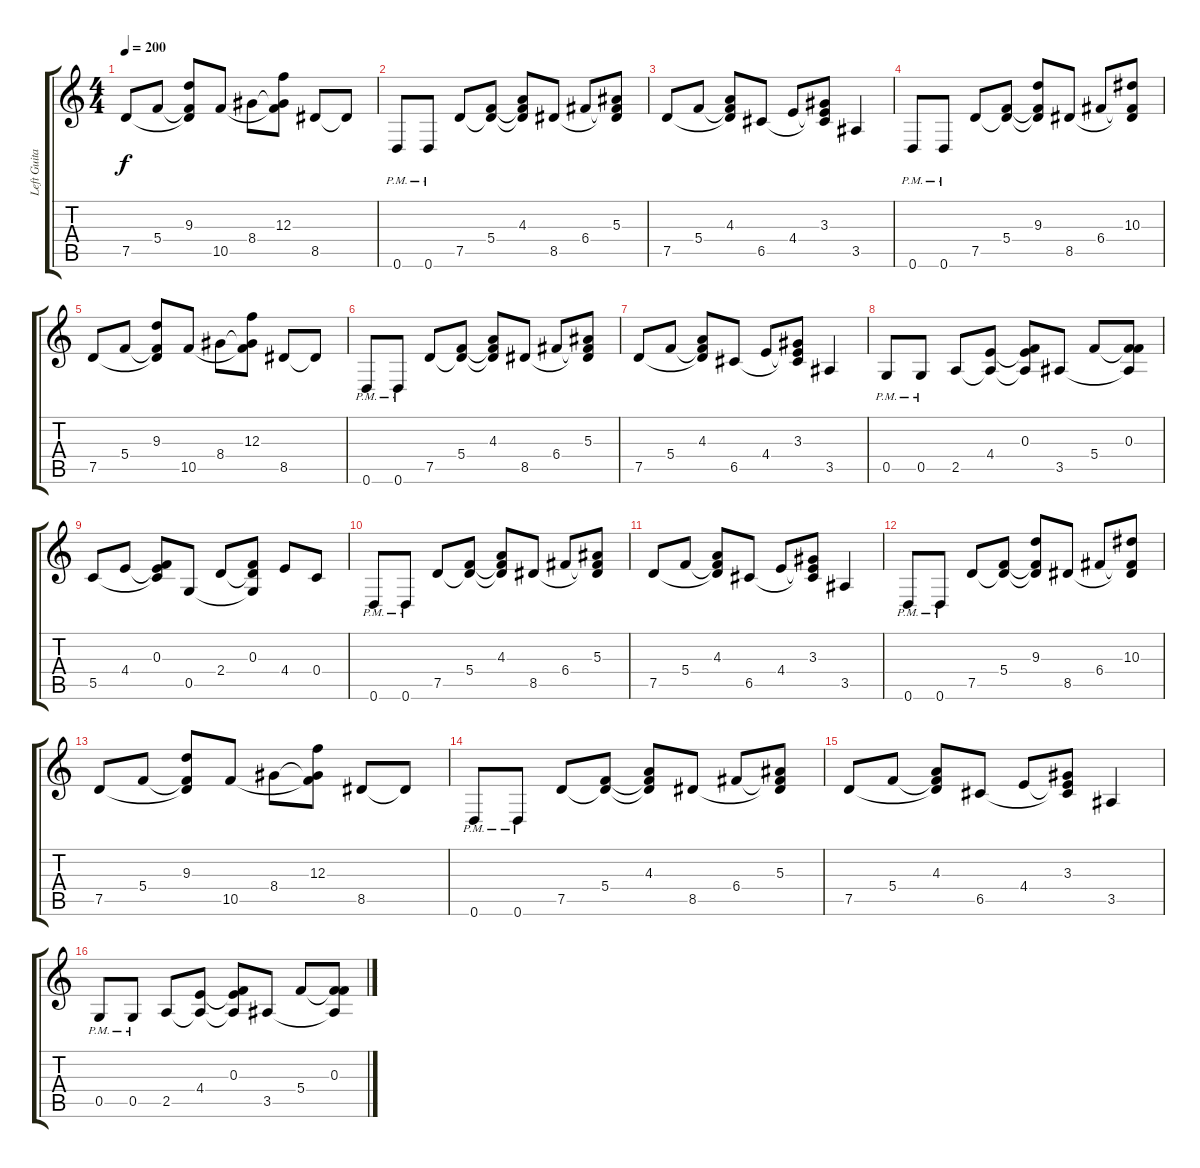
\track ("Left Guitar" "Left Guita") {instrument distortionguitar}
\staff {score tabs}
\tuning (D4 A3 F3 C3 G2 D2) {hide}
\ts (4 4)
\tempo 200
\clef g2
\ks c
7.5.8{dy f} 5.4.8 (9.3 5.4{t} 7.5{t}).8 10.5.8 8.4.8 (12.3 8.4{t} 10.5{t}).8 8.5.8 8.5{t}.8 |
0.6{pm}.8 0.6{pm}.8 7.5.8 (5.4 7.5{t}).8 (4.3 5.4{t} 7.5{t}).8 8.5.8 6.4.8 (5.3 6.4{t} 8.5{t}).8 |
7.5.8 5.4.8 (4.3 5.4{t} 7.5{t}).8 6.5.8 4.4.8 (3.3 4.4{t} 6.5{t}).8 3.5.4 |
0.6{pm}.8 0.6{pm}.8 7.5.8 (5.4 7.5{t}).8 (9.3 5.4{t} 7.5{t}).8 8.5.8 6.4.8 (10.3 6.4{t} 8.5{t}).8 |
7.5.8 5.4.8 (9.3 5.4{t} 7.5{t}).8 10.5.8 8.4.8 (12.3 8.4{t} 10.5{t}).8 8.5.8 8.5{t}.8 |
0.6{pm}.8 0.6{pm}.8 7.5.8 (5.4 7.5{t}).8 (4.3 5.4{t} 7.5{t}).8 8.5.8 6.4.8 (5.3 6.4{t} 8.5{t}).8 |
7.5.8 5.4.8 (4.3 5.4{t} 7.5{t}).8 6.5.8 4.4.8 (3.3 4.4{t} 6.5{t}).8 3.5.4 |
0.5{pm}.8 0.5{pm}.8 2.5.8 (4.4 2.5{t}).8 (0.3 4.4{t} 2.5{t}).8 3.5.8 5.4.8 (0.3 5.4{t} 3.5{t}).8 |
5.5.8 4.4.8 (0.3 4.4{t} 5.5{t}).8 0.5.8 2.4.8 (0.3 2.4{t} 0.5{t}).8 4.4.8 0.4.8 |
0.6{pm}.8 0.6{pm}.8 7.5.8 (5.4 7.5{t}).8 (4.3 5.4{t} 7.5{t}).8 8.5.8 6.4.8 (5.3 6.4{t} 8.5{t}).8 |
7.5.8 5.4.8 (4.3 5.4{t} 7.5{t}).8 6.5.8 4.4.8 (3.3 4.4{t} 6.5{t}).8 3.5.4 |
0.6{pm}.8 0.6{pm}.8 7.5.8 (5.4 7.5{t}).8 (9.3 5.4{t} 7.5{t}).8 8.5.8 6.4.8 (10.3 6.4{t} 8.5{t}).8 |
7.5.8 5.4.8 (9.3 5.4{t} 7.5{t}).8 10.5.8 8.4.8 (12.3 8.4{t} 10.5{t}).8 8.5.8 8.5{t}.8 |
0.6{pm}.8 0.6{pm}.8 7.5.8 (5.4 7.5{t}).8 (4.3 5.4{t} 7.5{t}).8 8.5.8 6.4.8 (5.3 6.4{t} 8.5{t}).8 |
7.5.8 5.4.8 (4.3 5.4{t} 7.5{t}).8 6.5.8 4.4.8 (3.3 4.4{t} 6.5{t}).8 3.5.4 |
0.5{pm}.8 0.5{pm}.8 2.5.8 (4.4 2.5{t}).8 (0.3 4.4{t} 2.5{t}).8 3.5.8 5.4.8 (0.3 5.4{t} 3.5{t}).8
